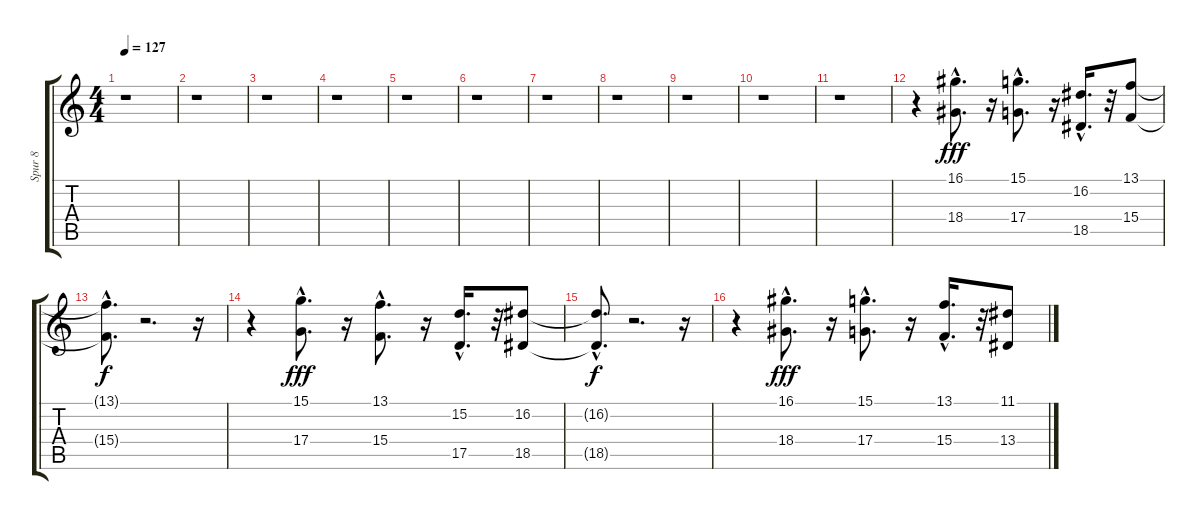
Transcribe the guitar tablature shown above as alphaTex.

\track ("Spur 8" "Spur 8") {instrument fx5brightness}
\staff {score tabs}
\tuning (E4 B3 G3 D3 A2 E2) {hide}
\ts (4 4)
\tempo 127
\clef g2
\ks c
r.1{dy fff} |
r.1 |
r.1 |
r.1 |
r.1 |
r.1 |
r.1 |
r.1 |
r.1 |
r.1 |
r.1 |
r.4 (16.1{hac} 18.4{hac}).8{d} r.16 (15.1{hac} 17.4{hac}).8{d} r.16 (16.2{hac} 18.5{hac}).16{d} r.32 (13.1 15.4).8 |
(13.1{hac t} 15.4{hac t}).8{d dy f} r.2{d} r.16 |
r.4 (15.1{hac} 17.4{hac}).8{d dy fff} r.16 (13.1{hac} 15.4{hac}).8{d} r.16 (15.2{hac} 17.5{hac}).16{d} r.32 (16.2 18.5).8 |
(16.2{hac t} 18.5{hac t}).8{d dy f} r.2{d} r.16 |
r.4 (16.1{hac} 18.4{hac}).8{d dy fff} r.16 (15.1{hac} 17.4{hac}).8{d} r.16 (13.1{hac} 15.4{hac}).16{d} r.32 (11.1 13.4).8
